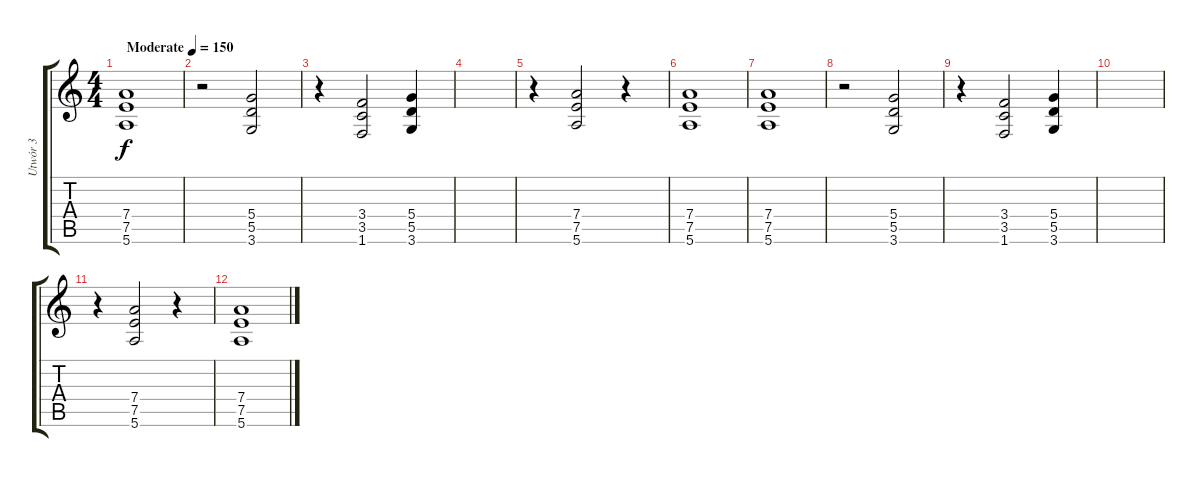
\track ("Utwór 3" "Utwór 3") {instrument electricguitarclean}
\staff {score tabs}
\tuning (E4 B3 G3 D3 A2 E2) {hide}
\ts (4 4)
\tempo (150 "Moderate")
\clef g2
\ks c
(7.4 7.5 5.6).1{dy f instrument electricguitarclean} |
r.2 (5.4 5.5 3.6).2 |
r.4 (3.4 3.5 1.6).2 (5.4 5.5 3.6).4 |
|
r.4 (7.4 7.5 5.6).2 r.4 |
(7.4 7.5 5.6).1 |
(7.4 7.5 5.6).1 |
r.2 (5.4 5.5 3.6).2 |
r.4 (3.4 3.5 1.6).2 (5.4 5.5 3.6).4 |
|
r.4 (7.4 7.5 5.6).2 r.4 |
(7.4 7.5 5.6).1
